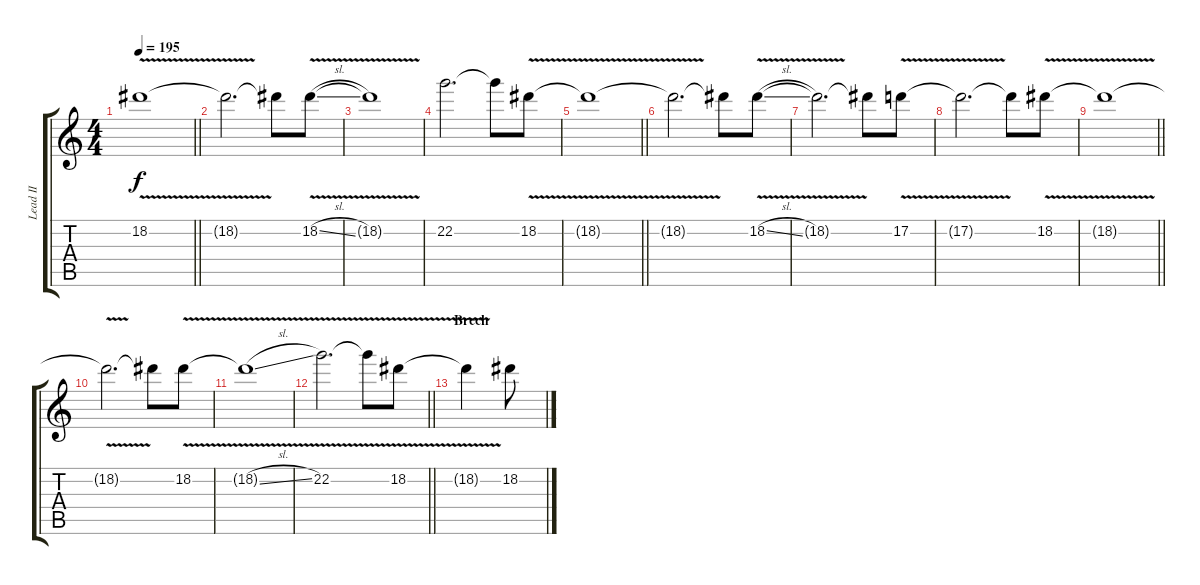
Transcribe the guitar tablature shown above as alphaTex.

\track ("Lead II" "Lead II") {instrument distortionguitar}
\staff {score tabs}
\tuning (D4 A3 F3 C3 G2 C2) {hide}
\ts (4 4)
\tempo 195
\clef g2
\barLineRight lightlight
\ks c
18.2{v t}.1{dy f volume 9 balance 9} |
18.2{t}.2{d} 18.2{t}.8 18.2{v sl}.8 |
18.2{t}.1 |
22.2.2{d} 22.2{t}.8 18.2{v}.8 |
\barLineRight lightlight
18.2{v t}.1{volume 8 balance 7} |
18.2{t}.2{d} 18.2{t}.8 18.2{v sl}.8 |
18.2{t}.2{d} 18.2{t}.8 17.2{v}.8 |
17.2{t}.2{d} 17.2{t}.8 18.2{v}.8 |
\barLineRight lightlight
18.2{v t}.1{volume 9 balance 7} |
18.2{t}.2{d} 18.2{t}.8 18.2{v}.8 |
18.2{v sl t}.1 |
\barLineRight lightlight
22.2{v}.2{d} 22.2{t}.8 18.2{v}.8 |
\section ("" "Brech")
18.2{t}.4 18.2.8
